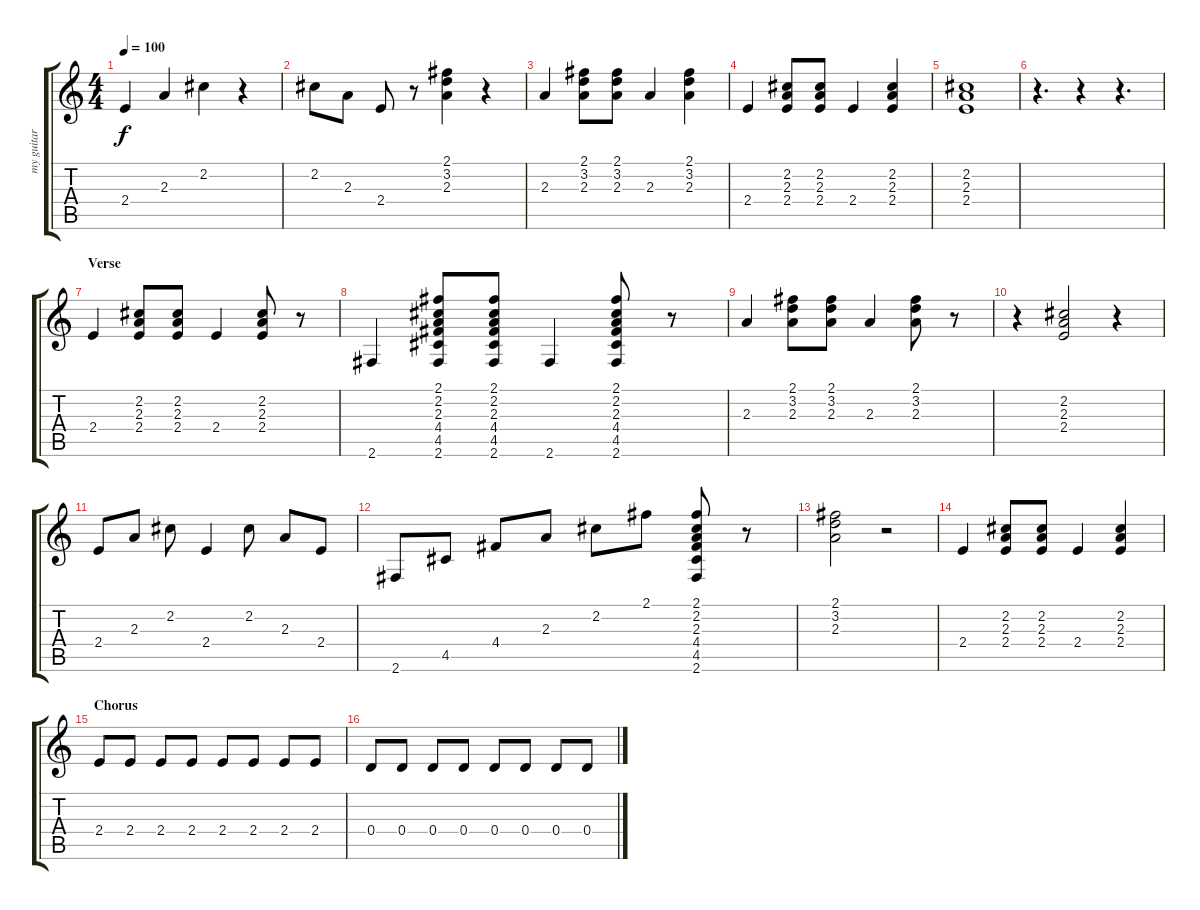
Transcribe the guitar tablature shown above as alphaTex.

\track ("my guitar (Armando)" "my guitar ") {instrument electricguitarjazz}
\staff {score tabs}
\tuning (E4 B3 G3 D3 A2 E2) {hide}
\ts (4 4)
\tempo 100
\clef g2
\ks c
2.4.4{dy f} 2.3.4 2.2.4 r.4 |
2.2.8 2.3.8 2.4.8 r.8 (2.1 3.2 2.3).4 r.4 |
2.3.4 (2.1 3.2 2.3).8 (2.1 3.2 2.3).8 2.3.4 (2.1 3.2 2.3).4 |
2.4.4 (2.2 2.3 2.4).8 (2.2 2.3 2.4).8 2.4.4 (2.2 2.3 2.4).4 |
(2.2 2.3 2.4).1 |
r.4{d} r.4 r.4{d} |
\section ("" "Verse")
2.4.4 (2.2 2.3 2.4).8 (2.2 2.3 2.4).8 2.4.4 (2.2 2.3 2.4).8 r.8 |
2.6.4 (2.1 2.2 2.3 4.4 4.5 2.6).8 (2.1 2.2 2.3 4.4 4.5 2.6).8 2.6.4 (2.1 2.2 2.3 4.4 4.5 2.6).8 r.8 |
2.3.4 (2.1 3.2 2.3).8 (2.1 3.2 2.3).8 2.3.4 (2.1 3.2 2.3).8 r.8 |
r.4 (2.2 2.3 2.4).2 r.4 |
2.4.8 2.3.8 2.2.8 2.4.4 2.2.8 2.3.8 2.4.8 |
2.6.8 4.5.8 4.4.8 2.3.8 2.2.8 2.1.8 (2.1 2.2 2.3 4.4 4.5 2.6).8 r.8 |
(2.1 3.2 2.3).2 r.2 |
2.4.4 (2.2 2.3 2.4).8 (2.2 2.3 2.4).8 2.4.4 (2.2 2.3 2.4).4 |
\section ("" "Chorus")
2.4.8 2.4.8 2.4.8 2.4.8 2.4.8 2.4.8 2.4.8 2.4.8 |
0.4.8 0.4.8 0.4.8 0.4.8 0.4.8 0.4.8 0.4.8 0.4.8
